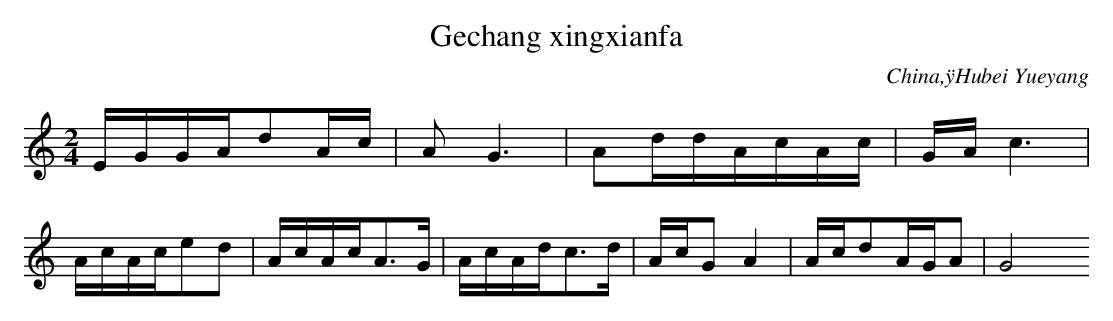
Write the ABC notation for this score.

X:1
T: Gechang xingxianfa
O: China,ÿHubei Yueyang
M: 2/4
L: 1/16
K: C
EGGAd2Ac | A2G6 | A2ddAcAc | GAc6 |
AcAce2d2 | AcAcA3G | AcAdc3d | AcG2A4 | Acd2AGA2 | G8
